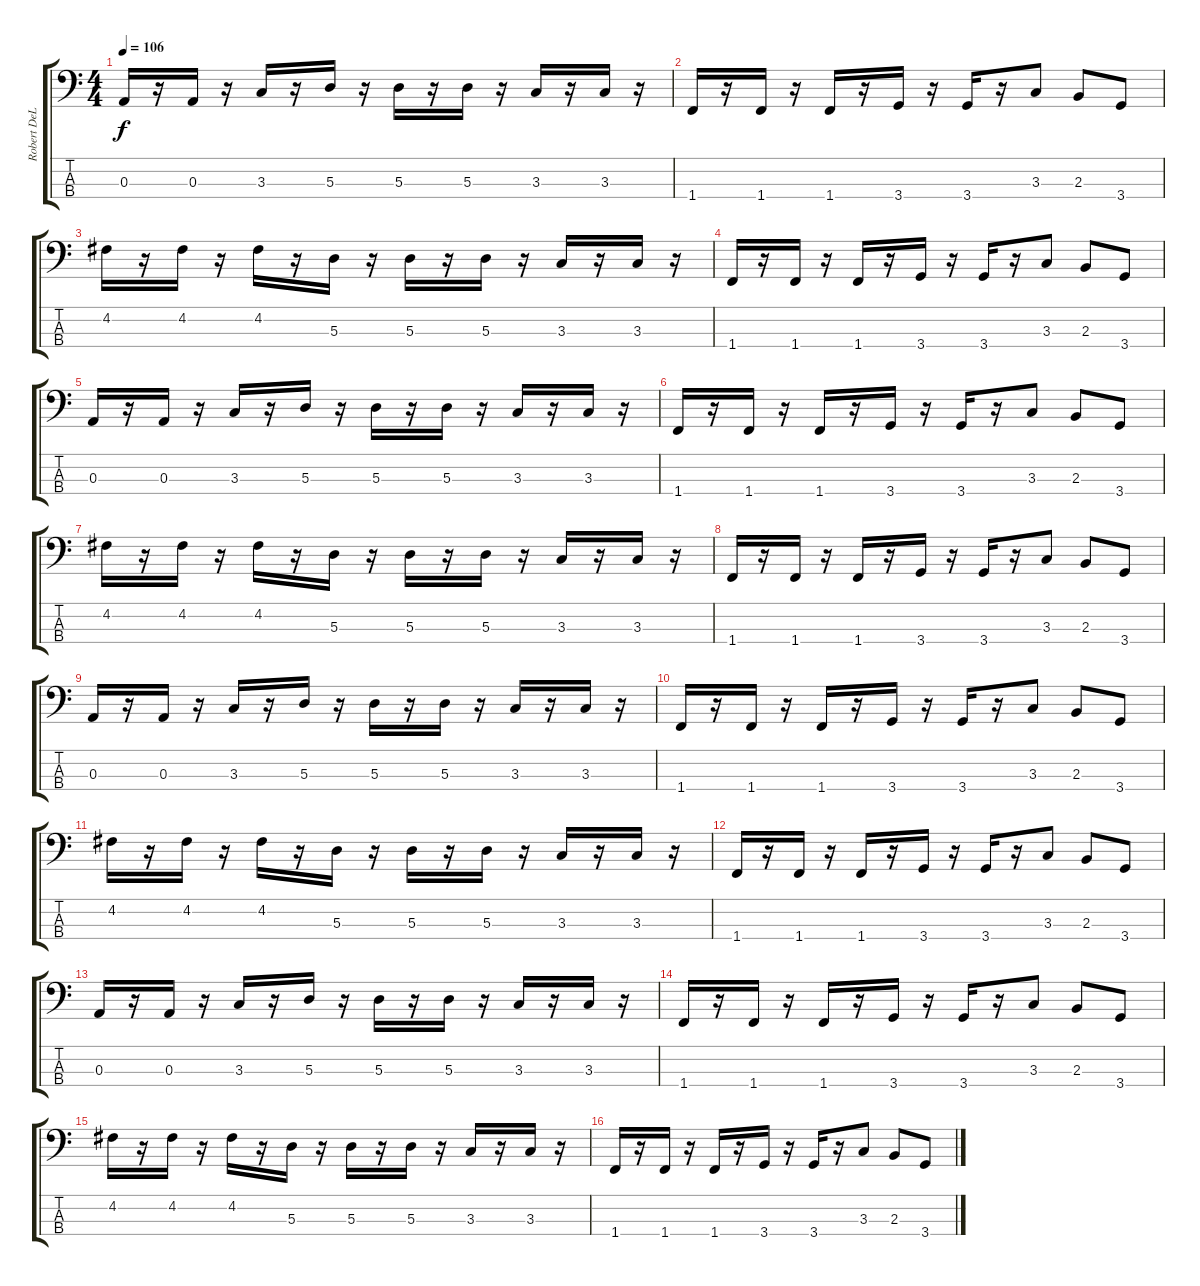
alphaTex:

\track ("Robert DeLeo" "Robert DeL") {instrument electricbassfinger}
\staff {score tabs}
\tuning (G2 D2 A1 E1) {hide}
\ts (4 4)
\tempo 106
\clef f4
\ks c
0.3.16{dy f} r.16 0.3.16 r.16 3.3.16 r.16 5.3.16 r.16 5.3.16 r.16 5.3.16 r.16 3.3.16 r.16 3.3.16 r.16 |
1.4.16 r.16 1.4.16 r.16 1.4.16 r.16 3.4.16 r.16 3.4.16 r.16 3.3.8 2.3.8 3.4.8 |
4.2.16 r.16 4.2.16 r.16 4.2.16 r.16 5.3.16 r.16 5.3.16 r.16 5.3.16 r.16 3.3.16 r.16 3.3.16 r.16 |
1.4.16 r.16 1.4.16 r.16 1.4.16 r.16 3.4.16 r.16 3.4.16 r.16 3.3.8 2.3.8 3.4.8 |
0.3.16 r.16 0.3.16 r.16 3.3.16 r.16 5.3.16 r.16 5.3.16 r.16 5.3.16 r.16 3.3.16 r.16 3.3.16 r.16 |
1.4.16 r.16 1.4.16 r.16 1.4.16 r.16 3.4.16 r.16 3.4.16 r.16 3.3.8 2.3.8 3.4.8 |
4.2.16 r.16 4.2.16 r.16 4.2.16 r.16 5.3.16 r.16 5.3.16 r.16 5.3.16 r.16 3.3.16 r.16 3.3.16 r.16 |
1.4.16 r.16 1.4.16 r.16 1.4.16 r.16 3.4.16 r.16 3.4.16 r.16 3.3.8 2.3.8 3.4.8 |
0.3.16 r.16 0.3.16 r.16 3.3.16 r.16 5.3.16 r.16 5.3.16 r.16 5.3.16 r.16 3.3.16 r.16 3.3.16 r.16 |
1.4.16 r.16 1.4.16 r.16 1.4.16 r.16 3.4.16 r.16 3.4.16 r.16 3.3.8 2.3.8 3.4.8 |
4.2.16 r.16 4.2.16 r.16 4.2.16 r.16 5.3.16 r.16 5.3.16 r.16 5.3.16 r.16 3.3.16 r.16 3.3.16 r.16 |
1.4.16 r.16 1.4.16 r.16 1.4.16 r.16 3.4.16 r.16 3.4.16 r.16 3.3.8 2.3.8 3.4.8 |
0.3.16 r.16 0.3.16 r.16 3.3.16 r.16 5.3.16 r.16 5.3.16 r.16 5.3.16 r.16 3.3.16 r.16 3.3.16 r.16 |
1.4.16 r.16 1.4.16 r.16 1.4.16 r.16 3.4.16 r.16 3.4.16 r.16 3.3.8 2.3.8 3.4.8 |
4.2.16 r.16 4.2.16 r.16 4.2.16 r.16 5.3.16 r.16 5.3.16 r.16 5.3.16 r.16 3.3.16 r.16 3.3.16 r.16 |
1.4.16 r.16 1.4.16 r.16 1.4.16 r.16 3.4.16 r.16 3.4.16 r.16 3.3.8 2.3.8 3.4.8
